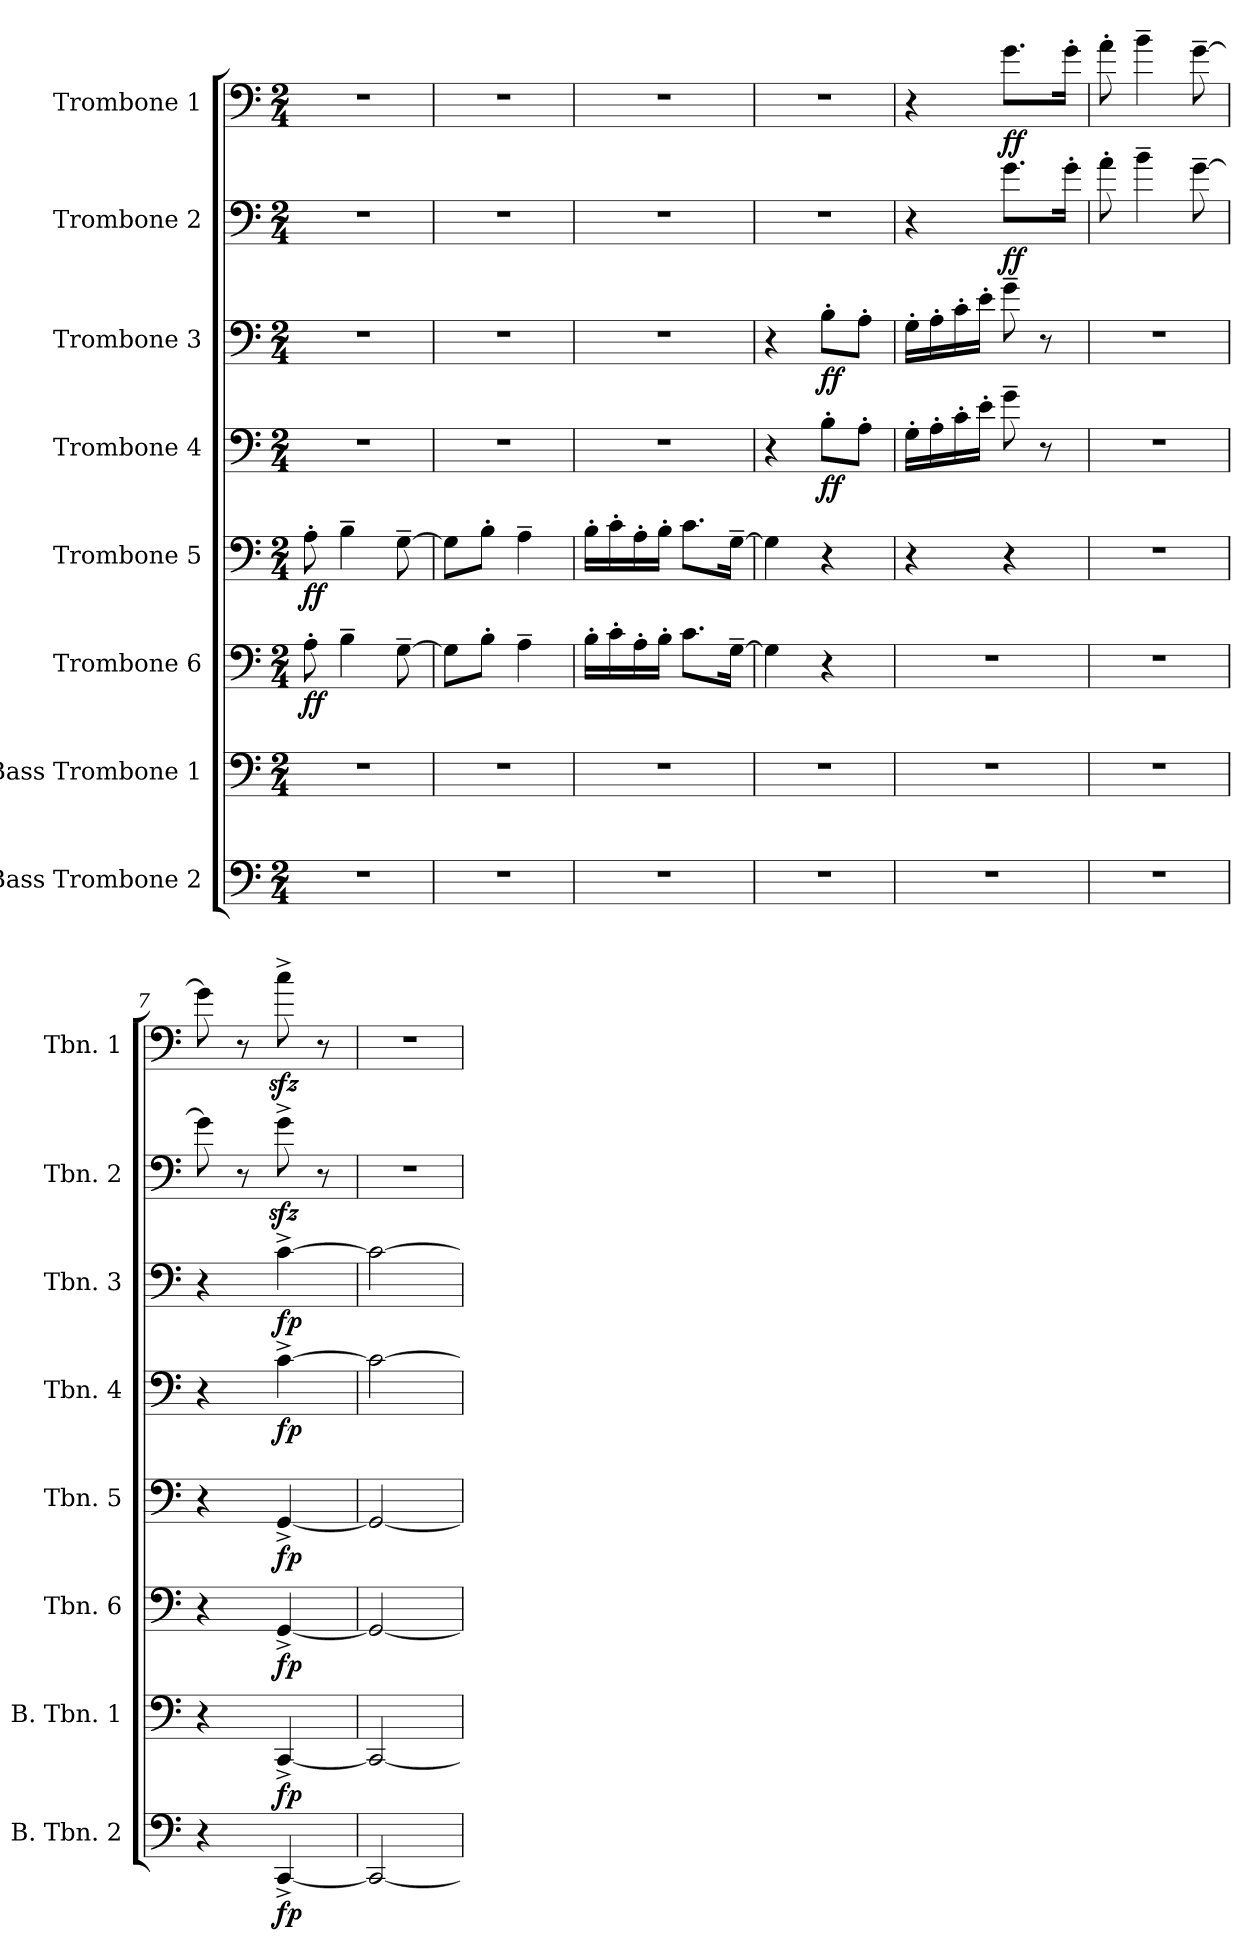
**kern	**dynam	**kern	**dynam	**kern	**dynam	**kern	**dynam	**kern	**dynam	**kern	**dynam	**kern	**dynam	**kern	**dynam
*part8	*part8	*part7	*part7	*part6	*part6	*part5	*part5	*part4	*part4	*part3	*part3	*part2	*part2	*part1	*part1
*staff8	*staff8	*staff7	*staff7	*staff6	*staff6	*staff5	*staff5	*staff4	*staff4	*staff3	*staff3	*staff2	*staff2	*staff1	*staff1
*I"Bass Trombone 2	*	*I"Bass Trombone 1	*	*I"Trombone 6	*	*I"Trombone 5	*	*I"Trombone 4	*	*I"Trombone 3	*	*I"Trombone 2	*	*I"Trombone 1	*
*I'B. Tbn. 2	*	*I'B. Tbn. 1	*	*I'Tbn. 6	*	*I'Tbn. 5	*	*I'Tbn. 4	*	*I'Tbn. 3	*	*I'Tbn. 2	*	*I'Tbn. 1	*
*clefF4	*	*clefF4	*	*clefF4	*	*clefF4	*	*clefF4	*	*clefF4	*	*clefF4	*	*clefF4	*
*k[]	*	*k[]	*	*k[]	*	*k[]	*	*k[]	*	*k[]	*	*k[]	*	*k[]	*
*M2/4	*	*M2/4	*	*M2/4	*	*M2/4	*	*M2/4	*	*M2/4	*	*M2/4	*	*M2/4	*
*MM124	*	*MM124	*	*MM124	*	*MM124	*	*MM124	*	*MM124	*	*MM124	*	*MM124	*
=1	=1	=1	=1	=1	=1	=1	=1	=1	=1	=1	=1	=1	=1	=1	=1
!	!	!	!	!	!LO:DY:b	!	!LO:DY:b	!	!	!	!	!	!	!	!
2r	.	2r	.	8A'\	ff	8A'\	ff	2r	.	2r	.	2r	.	2r	.
.	.	.	.	4B~\	.	4B~\	.	.	.	.	.	.	.	.	.
.	.	.	.	[8G~\	.	[8G~\	.	.	.	.	.	.	.	.	.
=2	=2	=2	=2	=2	=2	=2	=2	=2	=2	=2	=2	=2	=2	=2	=2
2r	.	2r	.	8G\L]	.	8G\L]	.	2r	.	2r	.	2r	.	2r	.
.	.	.	.	8B'\J	.	8B'\J	.	.	.	.	.	.	.	.	.
.	.	.	.	4A~\	.	4A~\	.	.	.	.	.	.	.	.	.
=3	=3	=3	=3	=3	=3	=3	=3	=3	=3	=3	=3	=3	=3	=3	=3
2r	.	2r	.	16B'\LL	.	16B'\LL	.	2r	.	2r	.	2r	.	2r	.
.	.	.	.	16c'\	.	16c'\	.	.	.	.	.	.	.	.	.
.	.	.	.	16A'\	.	16A'\	.	.	.	.	.	.	.	.	.
.	.	.	.	16B'\JJ	.	16B'\JJ	.	.	.	.	.	.	.	.	.
.	.	.	.	8.c\L	.	8.c\L	.	.	.	.	.	.	.	.	.
.	.	.	.	[16G~\Jk	.	[16G~\Jk	.	.	.	.	.	.	.	.	.
=4	=4	=4	=4	=4	=4	=4	=4	=4	=4	=4	=4	=4	=4	=4	=4
2r	.	2r	.	4G\]	.	4G\]	.	4r	.	4r	.	2r	.	2r	.
!	!	!	!	!	!	!	!	!	!LO:DY:b	!	!LO:DY:b	!	!	!	!
.	.	.	.	4r	.	4r	.	8B'\L	ff	8B'\L	ff	.	.	.	.
.	.	.	.	.	.	.	.	8A'\J	.	8A'\J	.	.	.	.	.
=5	=5	=5	=5	=5	=5	=5	=5	=5	=5	=5	=5	=5	=5	=5	=5
2r	.	2r	.	2r	.	4r	.	16G'\LL	.	16G'\LL	.	4r	.	4r	.
.	.	.	.	.	.	.	.	16A'\	.	16A'\	.	.	.	.	.
.	.	.	.	.	.	.	.	16c'\	.	16c'\	.	.	.	.	.
.	.	.	.	.	.	.	.	16e'\JJ	.	16e'\JJ	.	.	.	.	.
!	!	!	!	!	!	!	!	!	!	!	!	!	!LO:DY:b	!	!LO:DY:b
.	.	.	.	.	.	4r	.	8g~\	.	8g~\	.	8.g\L	ff	8.g\L	ff
.	.	.	.	.	.	.	.	8r	.	8r	.	.	.	.	.
.	.	.	.	.	.	.	.	.	.	.	.	16g'\Jk	.	16g'\Jk	.
=6	=6	=6	=6	=6	=6	=6	=6	=6	=6	=6	=6	=6	=6	=6	=6
2r	.	2r	.	2r	.	2r	.	2r	.	2r	.	8a'\	.	8a'\	.
.	.	.	.	.	.	.	.	.	.	.	.	4b~\	.	4b~\	.
.	.	.	.	.	.	.	.	.	.	.	.	[8g~\	.	[8g~\	.
=7	=7	=7	=7	=7	=7	=7	=7	=7	=7	=7	=7	=7	=7	=7	=7
4r	.	4r	.	4r	.	4r	.	4r	.	4r	.	8g\]	.	8g\]	.
.	.	.	.	.	.	.	.	.	.	.	.	8r	.	8r	.
!	!LO:DY:b	!	!LO:DY:b	!	!LO:DY:b	!	!LO:DY:b	!	!LO:DY:b	!	!LO:DY:b	!	!	!	!
[4CC^/	fp	[4CC^/	fp	[4GG^/	fp	[4GG^/	fp	[4c^\	fp	[4c^\	fp	8gzz<^\	.	8cczz<^\	.
.	.	.	.	.	.	.	.	.	.	.	.	8r	.	8r	.
!!LO:PB:g=z
=8	=8	=8	=8	=8	=8	=8	=8	=8	=8	=8	=8	=8	=8	=8	=8
2CC/_	.	2CC/_	.	2GG/_	.	2GG/_	.	2c\_	.	2c\_	.	2r	.	2r	.
=	=	=	=	=	=	=	=	=	=	=	=	=	=	=	=
*-	*-	*-	*-	*-	*-	*-	*-	*-	*-	*-	*-	*-	*-	*-	*-
